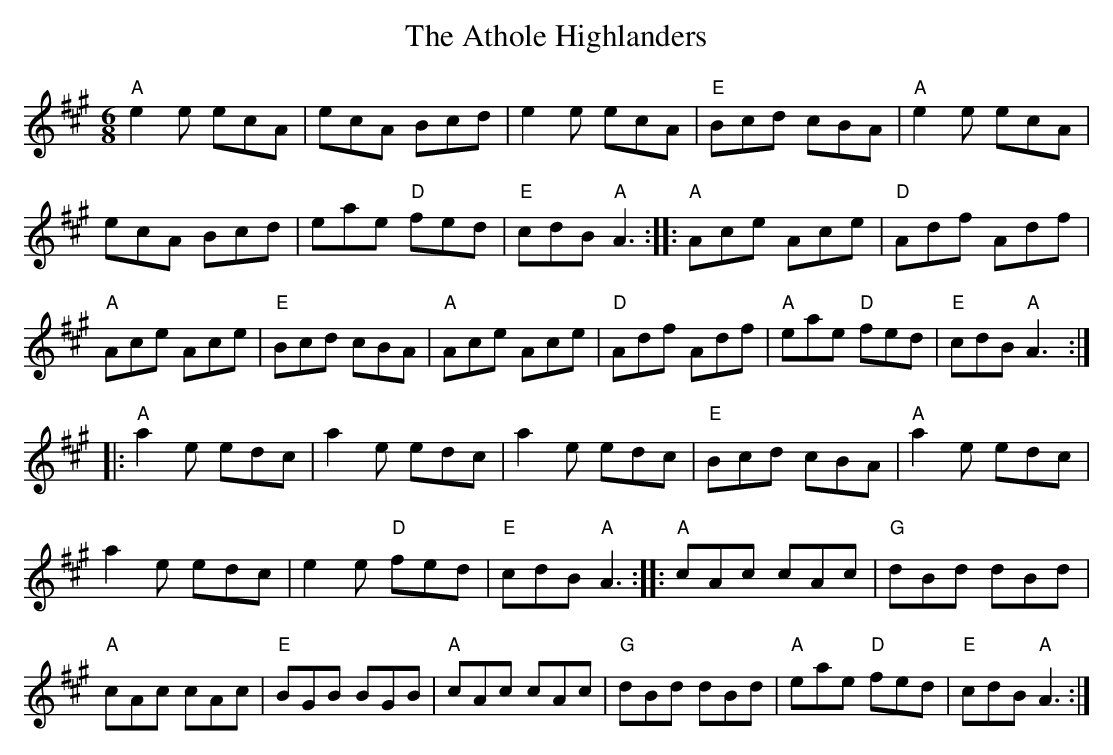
X:1
T:The Athole Highlanders
M:6/8
L:1/8
K:A
"A" e2 e ecA|ecA Bcd|e2 e ecA|"E" Bcd cBA|"A" e2 e ecA|
ecA Bcd|eae "D" fed|"E" cdB "A" A3:||:"A" Ace Ace|"D" Adf Adf|
"A" Ace Ace|"E" Bcd cBA|"A" Ace Ace|"D" Adf Adf|\
"A" eae "D" fed|"E" cdB "A" A3:|
|:"A" a2 e edc|a2 e edc|a2 e edc|"E" Bcd cBA|"A" a2 e edc|
a2 e edc|e2 e "D" fed|"E" cdB "A" A3:||:"A" cAc cAc|"G" dBd dBd|
"A" cAc cAc|"E" BGB BGB|"A" cAc cAc|"G" dBd dBd|"A" eae "D" fed|\
"E" cdB "A" A3:|
